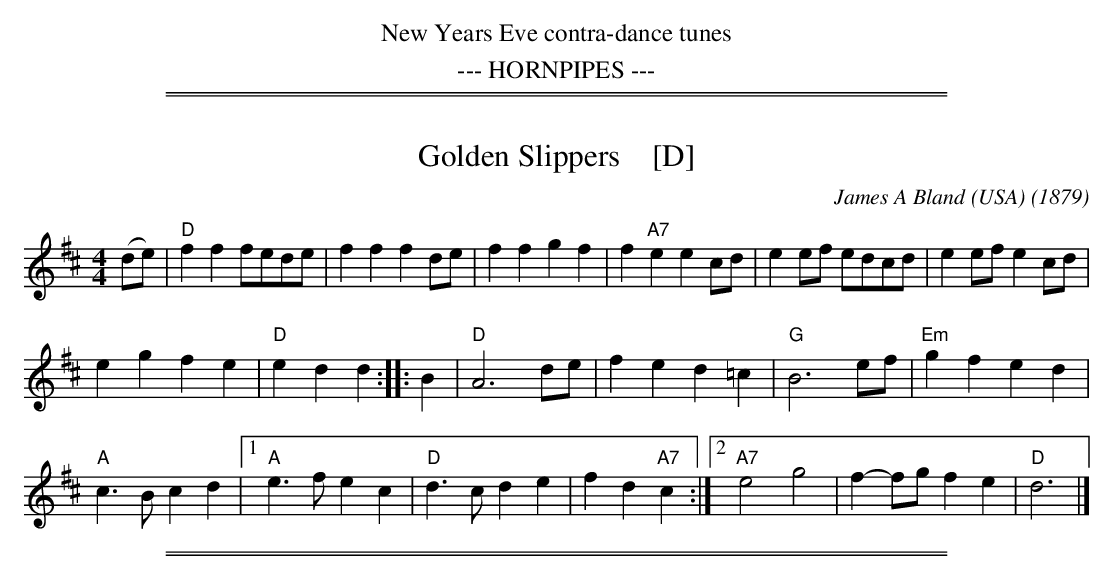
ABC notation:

X:1
T: Golden Slippers    [D]
C: James A Bland (USA)
O: 1879
M: 4/4
L: 1/8
K: D
(de) |\
"D"f2f2 fede | f2f2 f2de | f2f2 g2f2 | f2"A7"e2 e2cd | e2ef edcd | e2ef e2cd |
e2g2 f2e2 | "D"e2d2 d2 :: B2 | "D"A6 de | f2e2 d2=c2 | "G"B6 ef | "Em"g2f2 e2d2 |
"A"c3B c2d2 |[1 "A"e3f e2c2 | "D"d3c d2e2 | f2d2 "A7"c2 :|[2 "A7"e4 g4 | f2-fg f2e2 | "D"d6 |]
